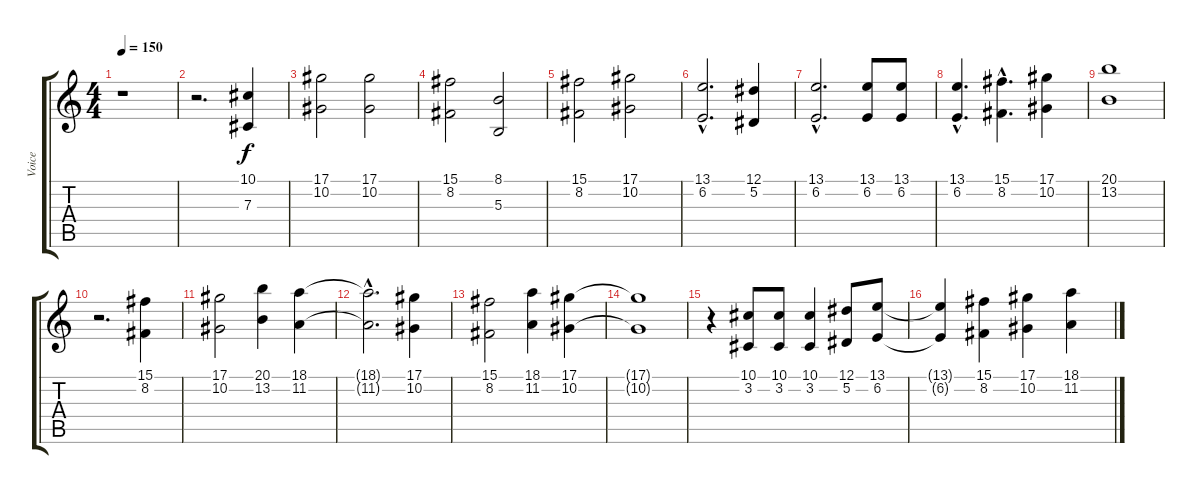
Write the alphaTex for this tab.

\track ("Voice" "Voice") {instrument lead6voice}
\staff {score tabs}
\tuning (Eb4 Bb3 Gb3 Db3 Ab2 Eb2) {hide}
\ts (4 4)
\tempo 150
\clef g2
\ks c
r.1{dy f} |
r.2{d} (10.1 7.3).4 |
(17.1 10.2).2 (17.1 10.2).2 |
(15.1 8.2).2 (8.1 5.3).2 |
(15.1 8.2).2 (17.1 10.2).2 |
(13.1{hac} 6.2{hac}).2{d} (12.1 5.2).4 |
(13.1{hac} 6.2{hac}).2{d} (13.1 6.2).8 (13.1 6.2).8 |
(13.1{hac} 6.2{hac}).4{d} (15.1{hac} 8.2{hac}).4{d} (17.1 10.2).4 |
(20.1 13.2).1 |
r.2{d} (15.1 8.2).4 |
(17.1 10.2).2 (20.1 13.2).4 (18.1 11.2).4 |
(18.1{hac t} 11.2{hac t}).2{d} (17.1 10.2).4 |
(15.1 8.2).2 (18.1 11.2).4 (17.1 10.2).4 |
(17.1{t} 10.2{t}).1 |
r.4 (10.1 3.2).8 (10.1 3.2).8 (10.1 3.2).4 (12.1 5.2).8 (13.1 6.2).8 |
(13.1{t} 6.2{t}).4 (15.1 8.2).4 (17.1 10.2).4 (18.1 11.2).4
